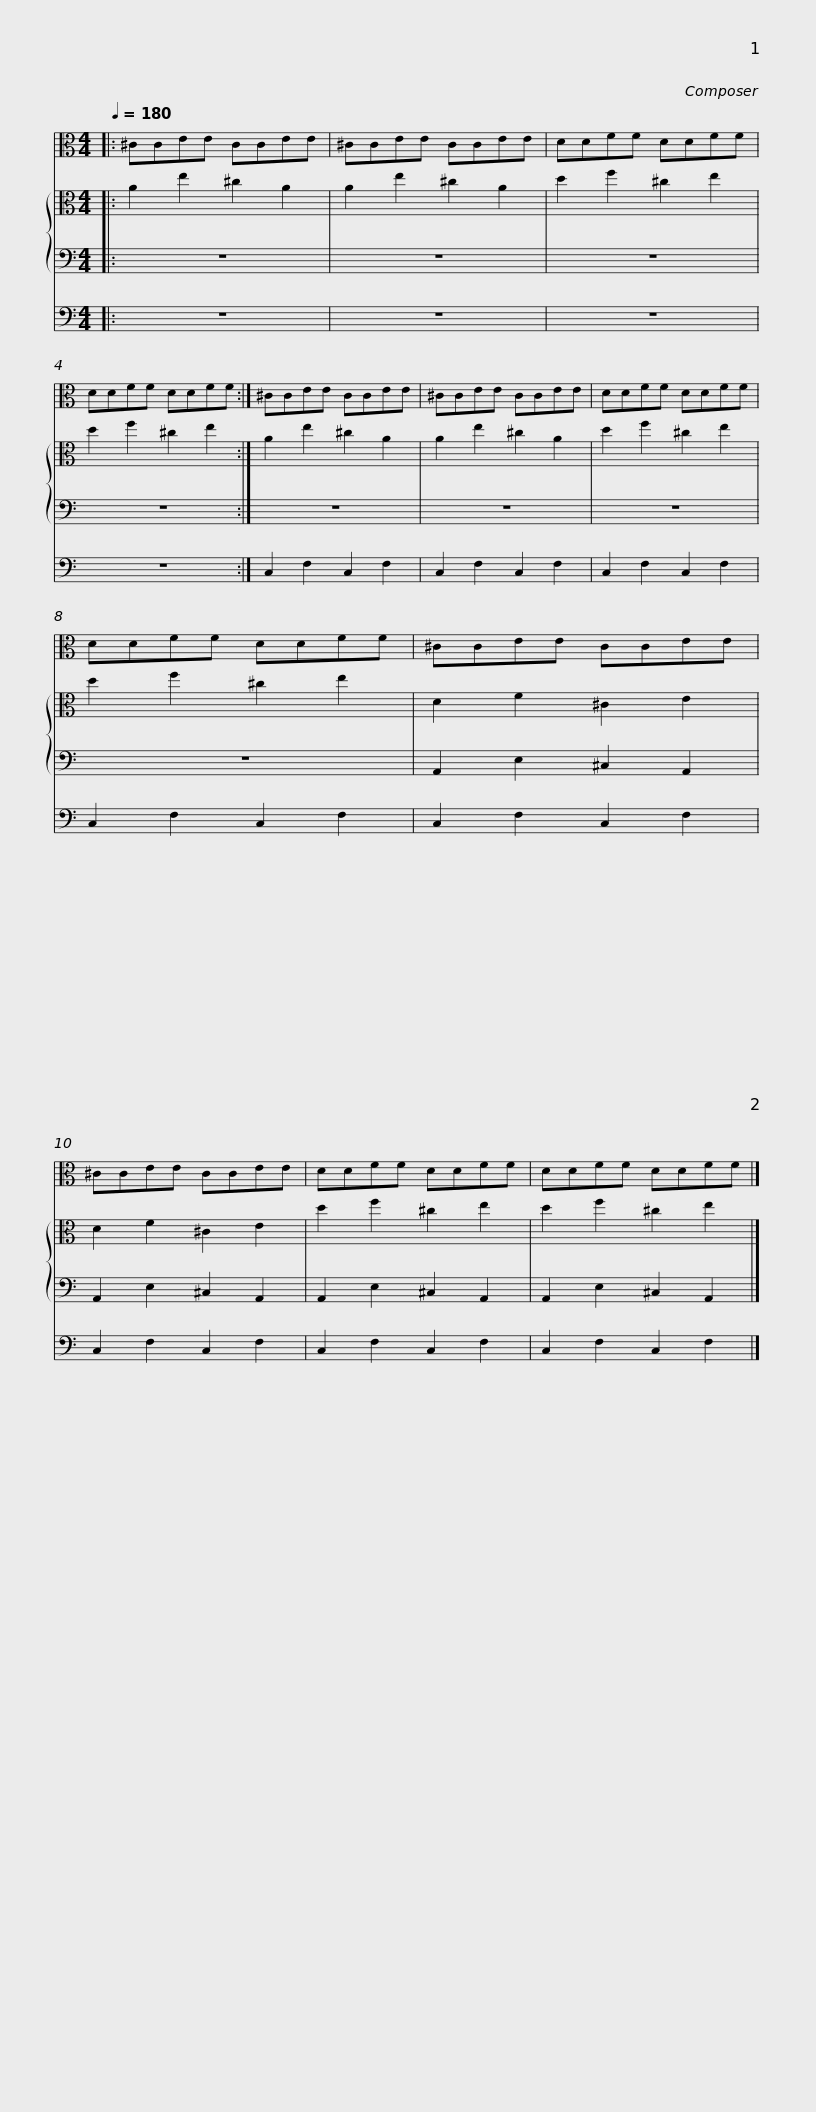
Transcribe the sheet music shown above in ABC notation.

X:1
%%score 1 { 2 | 3 } 4
L:1/8
Q:1/4=180
M:4/4
I:linebreak $
K:C
V:1 alto
V:2 alto
V:3 bass
V:4 bass
V:1
|: ^CCEE CCEE | ^CCEE CCEE | DDFF DDFF | DDFF DDFF :|$ ^CCEE CCEE | %5
 ^CCEE CCEE | DDFF DDFF | DDFF DDFF |$ ^CCEE CCEE | ^CCEE CCEE | %10
 DDFF DDFF | DDFF DDFF |] %12
V:2
|: A2 e2 ^c2 A2 | A2 e2 ^c2 A2 | d2 f2 ^c2 e2 | d2 f2 ^c2 e2 :|$ A2 e2 ^c2 A2 | %5
 A2 e2 ^c2 A2 | d2 f2 ^c2 e2 | d2 f2 ^c2 e2 |$ D2 F2 ^C2 E2 | D2 F2 ^C2 E2 | %10
 d2 f2 ^c2 e2 | d2 f2 ^c2 e2 |] %12
V:3
|: z8 | z8 | z8 | z8 :|$ z8 | %5
 z8 | z8 | z8 |$ A,,2 E,2 ^C,2 A,,2 | A,,2 E,2 ^C,2 A,,2 | %10
 A,,2 E,2 ^C,2 A,,2 | A,,2 E,2 ^C,2 A,,2 |] %12
V:4
|: z8 | z8 | z8 | z8 :|$ C,2 F,2 C,2 F,2 | %5
 C,2 F,2 C,2 F,2 | C,2 F,2 C,2 F,2 | C,2 F,2 C,2 F,2 |$ C,2 F,2 C,2 F,2 | C,2 F,2 C,2 F,2 | %10
 C,2 F,2 C,2 F,2 | C,2 F,2 C,2 F,2 |] %12
